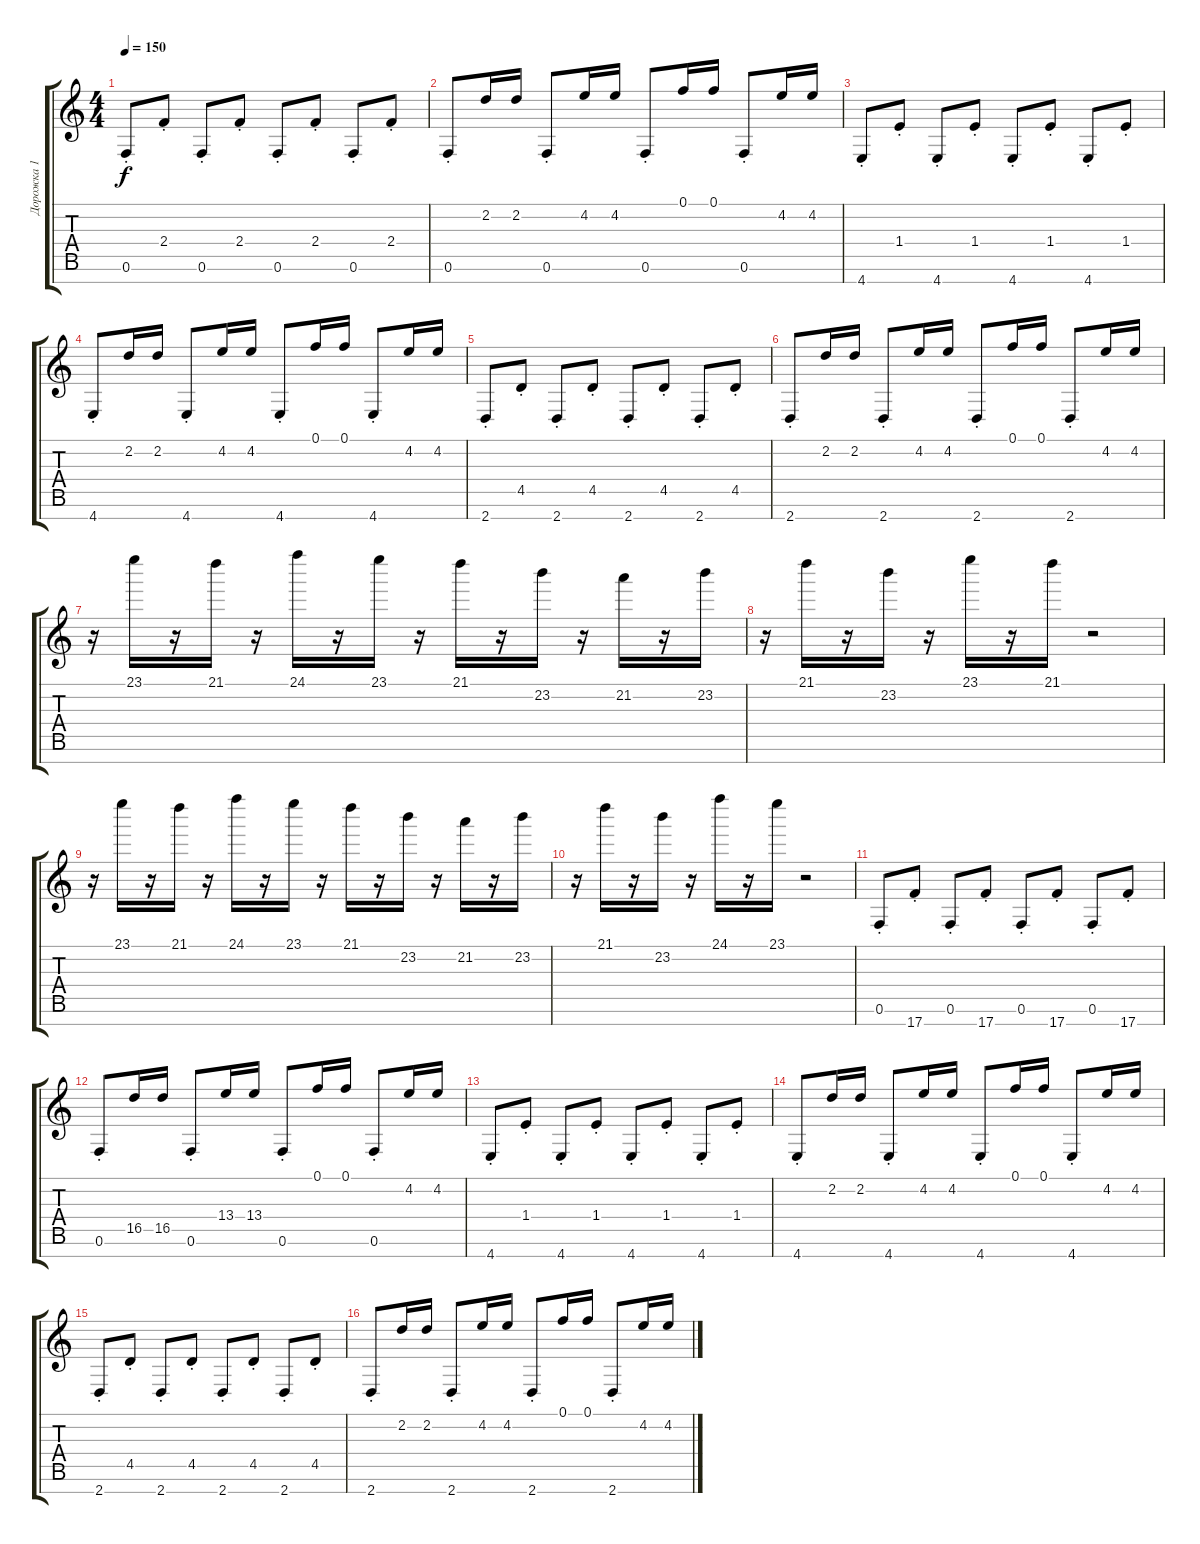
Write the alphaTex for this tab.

\track ("Дорожка 1" "Дорожка 1") {instrument electricguitarjazz}
\staff {score tabs}
\tuning (F4 C4 Ab3 Eb3 Bb2 F2 C2) {hide}
\ts (4 4)
\tempo 150
\clef g2
\ks c
0.6{st}.8{dy f} 2.4{st}.8 0.6{st}.8 2.4{st}.8 0.6{st}.8 2.4{st}.8 0.6{st}.8 2.4{st}.8 |
0.6{st}.8 2.2.16 2.2.16 0.6{st}.8 4.2.16 4.2.16 0.6{st}.8 0.1.16 0.1.16 0.6{st}.8 4.2.16 4.2.16 |
4.7{st}.8 1.4{st}.8 4.7{st}.8 1.4{st}.8 4.7{st}.8 1.4{st}.8 4.7{st}.8 1.4{st}.8 |
4.7{st}.8 2.2.16 2.2.16 4.7{st}.8 4.2.16 4.2.16 4.7{st}.8 0.1.16 0.1.16 4.7{st}.8 4.2.16 4.2.16 |
2.7{st}.8 4.5{st}.8 2.7{st}.8 4.5{st}.8 2.7{st}.8 4.5{st}.8 2.7{st}.8 4.5{st}.8 |
2.7{st}.8 2.2.16 2.2.16 2.7{st}.8 4.2.16 4.2.16 2.7{st}.8 0.1.16 0.1.16 2.7{st}.8 4.2.16 4.2.16 |
r.16 23.1.16 r.16 21.1.16 r.16 24.1.16 r.16 23.1.16 r.16 21.1.16 r.16 23.2.16 r.16 21.2.16 r.16 23.2.16 |
r.16 21.1.16 r.16 23.2.16 r.16 23.1.16 r.16 21.1.16 r.2 |
r.16 23.1.16 r.16 21.1.16 r.16 24.1.16 r.16 23.1.16 r.16 21.1.16 r.16 23.2.16 r.16 21.2.16 r.16 23.2.16 |
r.16 21.1.16 r.16 23.2.16 r.16 24.1.16 r.16 23.1.16 r.2 |
0.6{st}.8 17.7{st}.8 0.6{st}.8 17.7{st}.8 0.6{st}.8 17.7{st}.8 0.6{st}.8 17.7{st}.8 |
0.6{st}.8 16.5.16 16.5.16 0.6{st}.8 13.4.16 13.4.16 0.6{st}.8 0.1.16 0.1.16 0.6{st}.8 4.2.16 4.2.16 |
4.7{st}.8 1.4{st}.8 4.7{st}.8 1.4{st}.8 4.7{st}.8 1.4{st}.8 4.7{st}.8 1.4{st}.8 |
4.7{st}.8 2.2.16 2.2.16 4.7{st}.8 4.2.16 4.2.16 4.7{st}.8 0.1.16 0.1.16 4.7{st}.8 4.2.16 4.2.16 |
2.7{st}.8 4.5{st}.8 2.7{st}.8 4.5{st}.8 2.7{st}.8 4.5{st}.8 2.7{st}.8 4.5{st}.8 |
2.7{st}.8 2.2.16 2.2.16 2.7{st}.8 4.2.16 4.2.16 2.7{st}.8 0.1.16 0.1.16 2.7{st}.8 4.2.16 4.2.16
